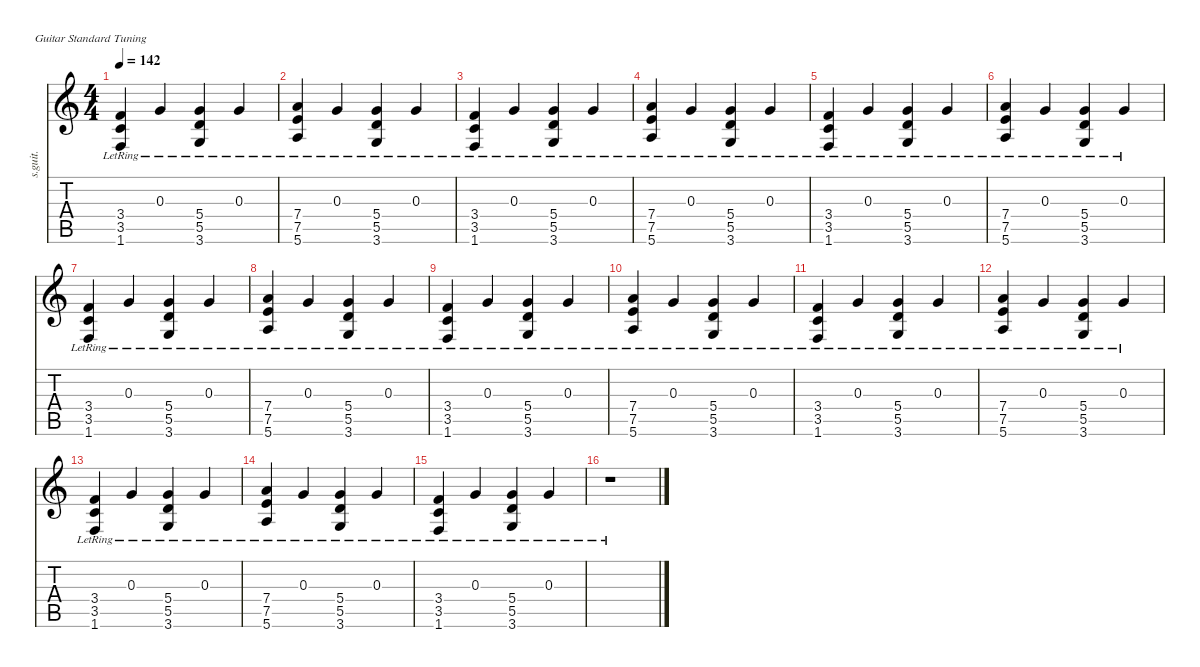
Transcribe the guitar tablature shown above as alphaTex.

\defaultSystemsLayout 4
\hideDynamics
\bracketExtendMode nobrackets
\otherSystemsTrackNameOrientation horizontal
\track ("Guitar 2" "s.guit.") {defaultSystemsLayout 8 instrument acousticguitarsteel}
\staff {score tabs}
\tuning (E4 B3 G3 D3 A2 E2)
\ts (4 4)
\tempo 142
\clef g2
\ks c
(3.4{lr} 3.5{lr} 1.6{lr}).4{dy f beam Up} 0.3{lr}.4{beam Up} (5.4{lr} 5.5{lr} 3.6{lr}).4{beam Up} 0.3{lr}.4{beam Up} |
(7.4{lr} 7.5{lr} 5.6{lr}).4{beam Up} 0.3{lr}.4{beam Up} (5.4{lr} 5.5{lr} 3.6{lr}).4{beam Up} 0.3{lr}.4{beam Up} |
(3.4{lr} 3.5{lr} 1.6{lr}).4{beam Up} 0.3{lr}.4{beam Up} (5.4{lr} 5.5{lr} 3.6{lr}).4{beam Up} 0.3{lr}.4{beam Up} |
(7.4{lr} 7.5{lr} 5.6{lr}).4{beam Up} 0.3{lr}.4{beam Up} (5.4{lr} 5.5{lr} 3.6{lr}).4{beam Up} 0.3{lr}.4{beam Up} |
(3.4{lr} 3.5{lr} 1.6{lr}).4{beam Up} 0.3{lr}.4{beam Up} (5.4{lr} 5.5{lr} 3.6{lr}).4{beam Up} 0.3{lr}.4{beam Up} |
(7.4{lr} 7.5{lr} 5.6{lr}).4{beam Up} 0.3{lr}.4{beam Up} (5.4{lr} 5.5{lr} 3.6{lr}).4{beam Up} 0.3{lr}.4{beam Up} |
(3.4{lr} 3.5{lr} 1.6{lr}).4{beam Up} 0.3{lr}.4{beam Up} (5.4{lr} 5.5{lr} 3.6{lr}).4{beam Up} 0.3{lr}.4{beam Up} |
(7.4{lr} 7.5{lr} 5.6{lr}).4{beam Up} 0.3{lr}.4{beam Up} (5.4{lr} 5.5{lr} 3.6{lr}).4{beam Up} 0.3{lr}.4{beam Up} |
(3.4{lr} 3.5{lr} 1.6{lr}).4{beam Up} 0.3{lr}.4{beam Up} (5.4{lr} 5.5{lr} 3.6{lr}).4{beam Up} 0.3{lr}.4{beam Up} |
(7.4{lr} 7.5{lr} 5.6{lr}).4{beam Up} 0.3{lr}.4{beam Up} (5.4{lr} 5.5{lr} 3.6{lr}).4{beam Up} 0.3{lr}.4{beam Up} |
(3.4{lr} 3.5{lr} 1.6{lr}).4{beam Up} 0.3{lr}.4{beam Up} (5.4{lr} 5.5{lr} 3.6{lr}).4{beam Up} 0.3{lr}.4{beam Up} |
(7.4{lr} 7.5{lr} 5.6{lr}).4{beam Up} 0.3{lr}.4{beam Up} (5.4{lr} 5.5{lr} 3.6{lr}).4{beam Up} 0.3{lr}.4{beam Up} |
(3.4{lr} 3.5{lr} 1.6{lr}).4{beam Up} 0.3{lr}.4{beam Up} (5.4{lr} 5.5{lr} 3.6{lr}).4{beam Up} 0.3{lr}.4{beam Up} |
(7.4{lr} 7.5{lr} 5.6{lr}).4{beam Up} 0.3{lr}.4{beam Up} (5.4{lr} 5.5{lr} 3.6{lr}).4{beam Up} 0.3{lr}.4{beam Up} |
(3.4{lr} 3.5{lr} 1.6{lr}).4{beam Up} 0.3{lr}.4{beam Up} (5.4{lr} 5.5{lr} 3.6{lr}).4{beam Up} 0.3{lr}.4{beam Up} |
r.1{beam Down}
